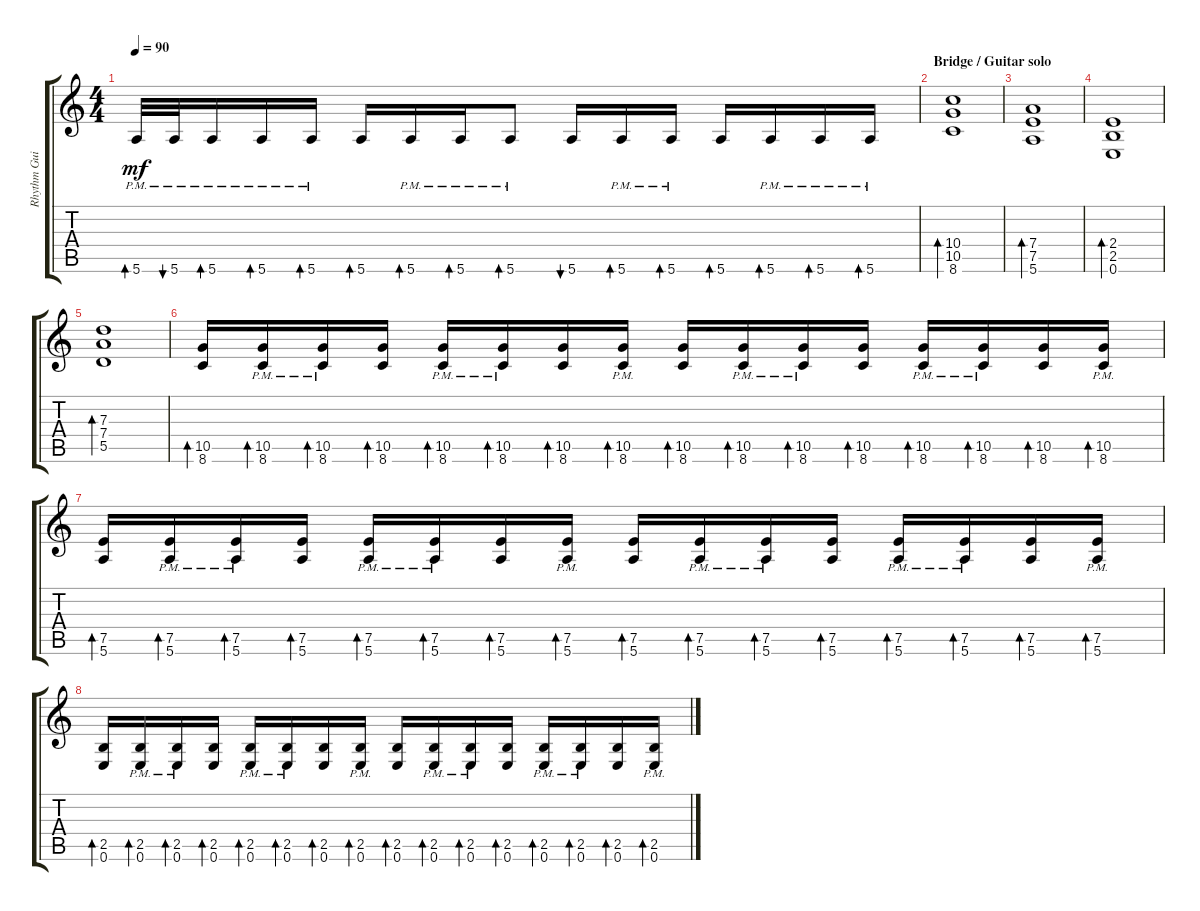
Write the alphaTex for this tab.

\track ("Rhythm Guitar" "Rhythm Gui") {instrument overdrivenguitar}
\staff {score tabs}
\tuning (E4 B3 G3 D3 A2 E2) {hide}
\ts (4 4)
\tempo 90
\clef g2
\ks c
5.6{pm}.32{bd 30 dy mf} 5.6{pm}.32{bu 30} 5.6{pm}.16{bd 30} 5.6{pm}.16{bd 30} 5.6{pm}.16{bd 30} 5.6.16{bd 30} 5.6{pm}.16{bd 30} 5.6{pm}.16{bd 30} 5.6{pm}.8{bd 30} 5.6.16{bu 30} 5.6{pm}.16{bd 30} 5.6{pm}.16{bd 30} 5.6.16{bd 30} 5.6{pm}.16{bd 30} 5.6{pm}.16{bd 30} 5.6{pm}.16{bd 30} |
\section ("" "Bridge / Guitar solo")
(10.4 10.5 8.6).1{bd 30} |
(7.4 7.5 5.6).1{bd 30} |
(2.4 2.5 0.6).1{bd 30} |
(7.3 7.4 5.5).1{bd 30} |
(10.5 8.6).16{bd 30} (10.5{pm} 8.6{pm}).16{bd 30} (10.5{pm} 8.6{pm}).16{bd 30} (10.5 8.6).16{bd 30} (10.5{pm} 8.6{pm}).16{bd 30} (10.5{pm} 8.6{pm}).16{bd 30} (10.5 8.6).16{bd 30} (10.5{pm} 8.6{pm}).16{bd 30} (10.5 8.6).16{bd 30} (10.5{pm} 8.6{pm}).16{bd 30} (10.5{pm} 8.6{pm}).16{bd 30} (10.5 8.6).16{bd 30} (10.5{pm} 8.6{pm}).16{bd 30} (10.5{pm} 8.6{pm}).16{bd 30} (10.5 8.6).16{bd 30} (10.5{pm} 8.6{pm}).16{bd 30} |
(7.5 5.6).16{bd 30} (7.5{pm} 5.6{pm}).16{bd 30} (7.5{pm} 5.6{pm}).16{bd 30} (7.5 5.6).16{bd 30} (7.5{pm} 5.6{pm}).16{bd 30} (7.5{pm} 5.6{pm}).16{bd 30} (7.5 5.6).16{bd 30} (7.5{pm} 5.6{pm}).16{bd 30} (7.5 5.6).16{bd 30} (7.5{pm} 5.6{pm}).16{bd 30} (7.5{pm} 5.6{pm}).16{bd 30} (7.5 5.6).16{bd 30} (7.5{pm} 5.6{pm}).16{bd 30} (7.5{pm} 5.6{pm}).16{bd 30} (7.5 5.6).16{bd 30} (7.5{pm} 5.6{pm}).16{bd 30} |
(2.5 0.6).16{bd 30} (2.5{pm} 0.6{pm}).16{bd 30} (2.5{pm} 0.6{pm}).16{bd 30} (2.5 0.6).16{bd 30} (2.5{pm} 0.6{pm}).16{bd 30} (2.5{pm} 0.6{pm}).16{bd 30} (2.5 0.6).16{bd 30} (2.5{pm} 0.6{pm}).16{bd 30} (2.5 0.6).16{bd 30} (2.5{pm} 0.6{pm}).16{bd 30} (2.5{pm} 0.6{pm}).16{bd 30} (2.5 0.6).16{bd 30} (2.5{pm} 0.6{pm}).16{bd 30} (2.5{pm} 0.6{pm}).16{bd 30} (2.5 0.6).16{bd 30} (2.5{pm} 0.6{pm}).16{bd 30}
